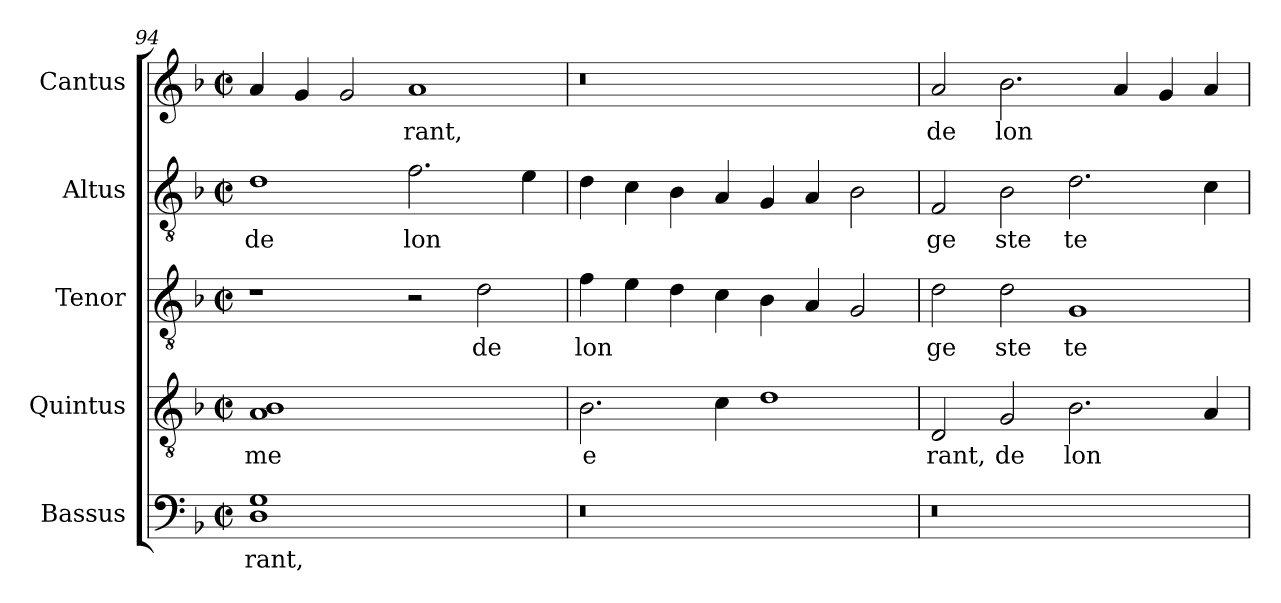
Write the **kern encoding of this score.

**kern	**text	**kern	**text	**kern	**text	**kern	**text	**kern	**text
*part5	*part5	*part4	*part4	*part3	*part3	*part2	*part2	*part1	*part1
*staff5	*staff5	*staff4	*staff4	*staff3	*staff3	*staff2	*staff2	*staff1	*staff1
*I"Bassus	*	*I"Quintus	*	*I"Tenor	*	*I"Altus	*	*I"Cantus	*
!!LO:PB:g=z
*clefF4	*	*clefGv2	*	*clefGv2	*	*clefGv2	*	*clefG2	*
*k[b-]	*	*k[b-]	*	*k[b-]	*	*k[b-]	*	*k[b-]	*
*F:	*	*F:	*	*F:	*	*F:	*	*F:	*
*M2/2	*	*M2/2	*	*M2/2	*	*M2/2	*	*M2/2	*
*met(c|)	*	*met(c|)	*	*met(c|)	*	*met(c|)	*	*met(c|)	*
=94	=94	=94	=94	=94	=94	=94	=94	=94	=94
!	!LO:LY:b:cj	!	!LO:LY:b:cj	!	!	!	!LO:LY:b:cj	!	!
1G 1D	rant,	1B- 1A	me	1r	.	1d	de	4a/	.
.	.	.	.	.	.	.	.	4g/	.
.	.	.	.	.	.	.	.	2g/	.
!	!	!	!	!	!	!	!LO:LY:b	!	!LO:LY:b:cj
1ryy	.	1ryy	.	2r	.	2.f\	lon	1a	-rant,
!	!	!	!	!	!LO:LY:b:cj	!	!	!	!
.	.	.	.	2d\	de	.	.	.	.
.	.	.	.	.	.	4e\	.	.	.
=95	=95	=95	=95	=95	=95	=95	=95	=95	=95
!	!	!	!LO:LY:b:cj	!	!LO:LY:b	!	!	!	!
0r	.	2.B-\	e	4f\	lon	4d\	.	0r	.
.	.	.	.	4e\	.	4c\	.	.	.
.	.	.	.	4d\	.	4B-\	.	.	.
.	.	4c\	.	4c\	.	4A/	.	.	.
.	.	1d	.	4B-\	.	4G/	.	.	.
.	.	.	.	4A/	.	4A/	.	.	.
.	.	.	.	2G/	.	2B-\	.	.	.
=96	=96	=96	=96	=96	=96	=96	=96	=96	=96
!	!	!	!LO:LY:b:cj	!	!LO:LY:b:cj	!	!LO:LY:b:cj	!	!LO:LY:b:cj
0r	.	2D/	rant,	2d\	ge	2F/	ge	2a/	de
!	!	!	!LO:LY:b:cj	!	!LO:LY:b:cj	!	!LO:LY:b:cj	!	!LO:LY:b
.	.	2G/	de	2d\	ste	2B-\	ste	2.b-\	lon
!	!	!	!LO:LY:b	!	!LO:LY:b:cj	!	!LO:LY:b:cj	!	!
.	.	2.B-\	lon	1G	te	2.d\	te	.	.
.	.	.	.	.	.	.	.	4a/	.
.	.	.	.	.	.	.	.	4g/	.
.	.	4A/	.	.	.	4c\	.	4a/	.
=	=	=	=	=	=	=	=	=	=
*-	*-	*-	*-	*-	*-	*-	*-	*-	*-
